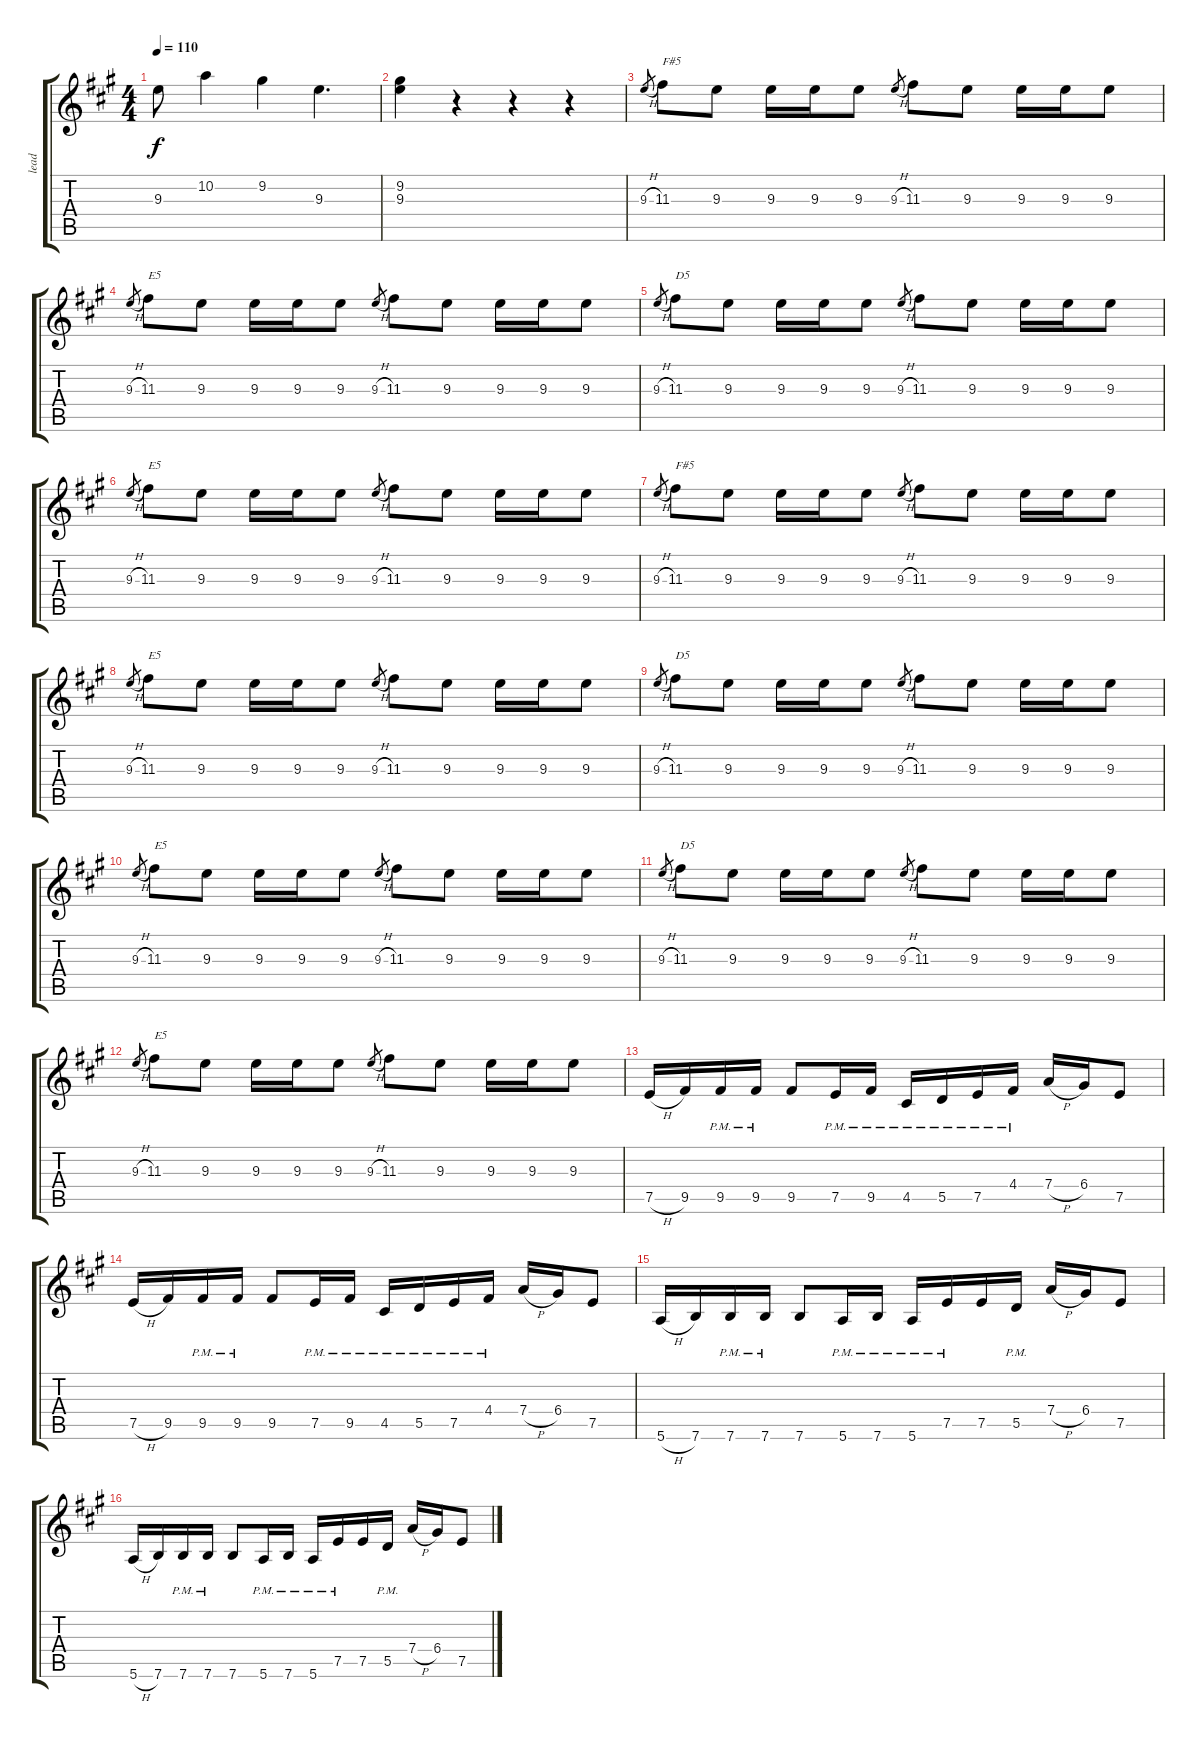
\track ("lead" "lead") {instrument electricguitarjazz}
\staff {score tabs}
\tuning (E4 B3 G3 D3 A2 E2) {hide}
\ts (4 4)
\tempo 110
\clef g2
\ks a
9.3.8{dy f} 10.2.4 9.2.4 9.3.4{d} |
(9.2 9.3).4 r.4 r.4 r.4 |
9.3{h}.8{gr} 11.3.8{txt "F#5" instrument overdrivenguitar} 9.3.8 9.3.16 9.3.16 9.3.8 9.3{h}.8{gr} 11.3.8 9.3.8 9.3.16 9.3.16 9.3.8 |
9.3{h}.8{gr} 11.3.8{txt "E5"} 9.3.8 9.3.16 9.3.16 9.3.8 9.3{h}.8{gr} 11.3.8 9.3.8 9.3.16 9.3.16 9.3.8 |
9.3{h}.8{gr} 11.3.8{txt "D5"} 9.3.8 9.3.16 9.3.16 9.3.8 9.3{h}.8{gr} 11.3.8 9.3.8 9.3.16 9.3.16 9.3.8 |
9.3{h}.8{gr} 11.3.8{txt "E5"} 9.3.8 9.3.16 9.3.16 9.3.8 9.3{h}.8{gr} 11.3.8 9.3.8 9.3.16 9.3.16 9.3.8 |
9.3{h}.8{gr} 11.3.8{txt "F#5"} 9.3.8 9.3.16 9.3.16 9.3.8 9.3{h}.8{gr} 11.3.8 9.3.8 9.3.16 9.3.16 9.3.8 |
9.3{h}.8{gr} 11.3.8{txt "E5"} 9.3.8 9.3.16 9.3.16 9.3.8 9.3{h}.8{gr} 11.3.8 9.3.8 9.3.16 9.3.16 9.3.8 |
9.3{h}.8{gr} 11.3.8{txt "D5"} 9.3.8 9.3.16 9.3.16 9.3.8 9.3{h}.8{gr} 11.3.8 9.3.8 9.3.16 9.3.16 9.3.8 |
9.3{h}.8{gr} 11.3.8{txt "E5"} 9.3.8 9.3.16 9.3.16 9.3.8 9.3{h}.8{gr} 11.3.8 9.3.8 9.3.16 9.3.16 9.3.8 |
9.3{h}.8{gr} 11.3.8{txt "D5"} 9.3.8 9.3.16 9.3.16 9.3.8 9.3{h}.8{gr} 11.3.8 9.3.8 9.3.16 9.3.16 9.3.8 |
9.3{h}.8{gr} 11.3.8{txt "E5"} 9.3.8 9.3.16 9.3.16 9.3.8 9.3{h}.8{gr} 11.3.8 9.3.8 9.3.16 9.3.16 9.3.8 |
\ks f#minor
7.5{h}.16 9.5.16 9.5{pm}.16 9.5{pm}.16 9.5.8 7.5{pm}.16 9.5{pm}.16 4.5{pm}.16 5.5{pm}.16 7.5{pm}.16 4.4{pm}.16 7.4{h}.16 6.4.16 7.5.8 |
7.5{h}.16 9.5.16 9.5{pm}.16 9.5{pm}.16 9.5.8 7.5{pm}.16 9.5{pm}.16 4.5{pm}.16 5.5{pm}.16 7.5{pm}.16 4.4{pm}.16 7.4{h}.16 6.4.16 7.5.8 |
5.6{h}.16 7.6.16 7.6{pm}.16 7.6{pm}.16 7.6.8 5.6{pm}.16 7.6{pm}.16 5.6{pm}.16 7.5{pm}.16 7.5.16 5.5{pm}.16 7.4{h}.16 6.4.16 7.5.8 |
5.6{h}.16 7.6.16 7.6{pm}.16 7.6{pm}.16 7.6.8 5.6{pm}.16 7.6{pm}.16 5.6{pm}.16 7.5{pm}.16 7.5.16 5.5{pm}.16 7.4{h}.16 6.4.16 7.5.8
